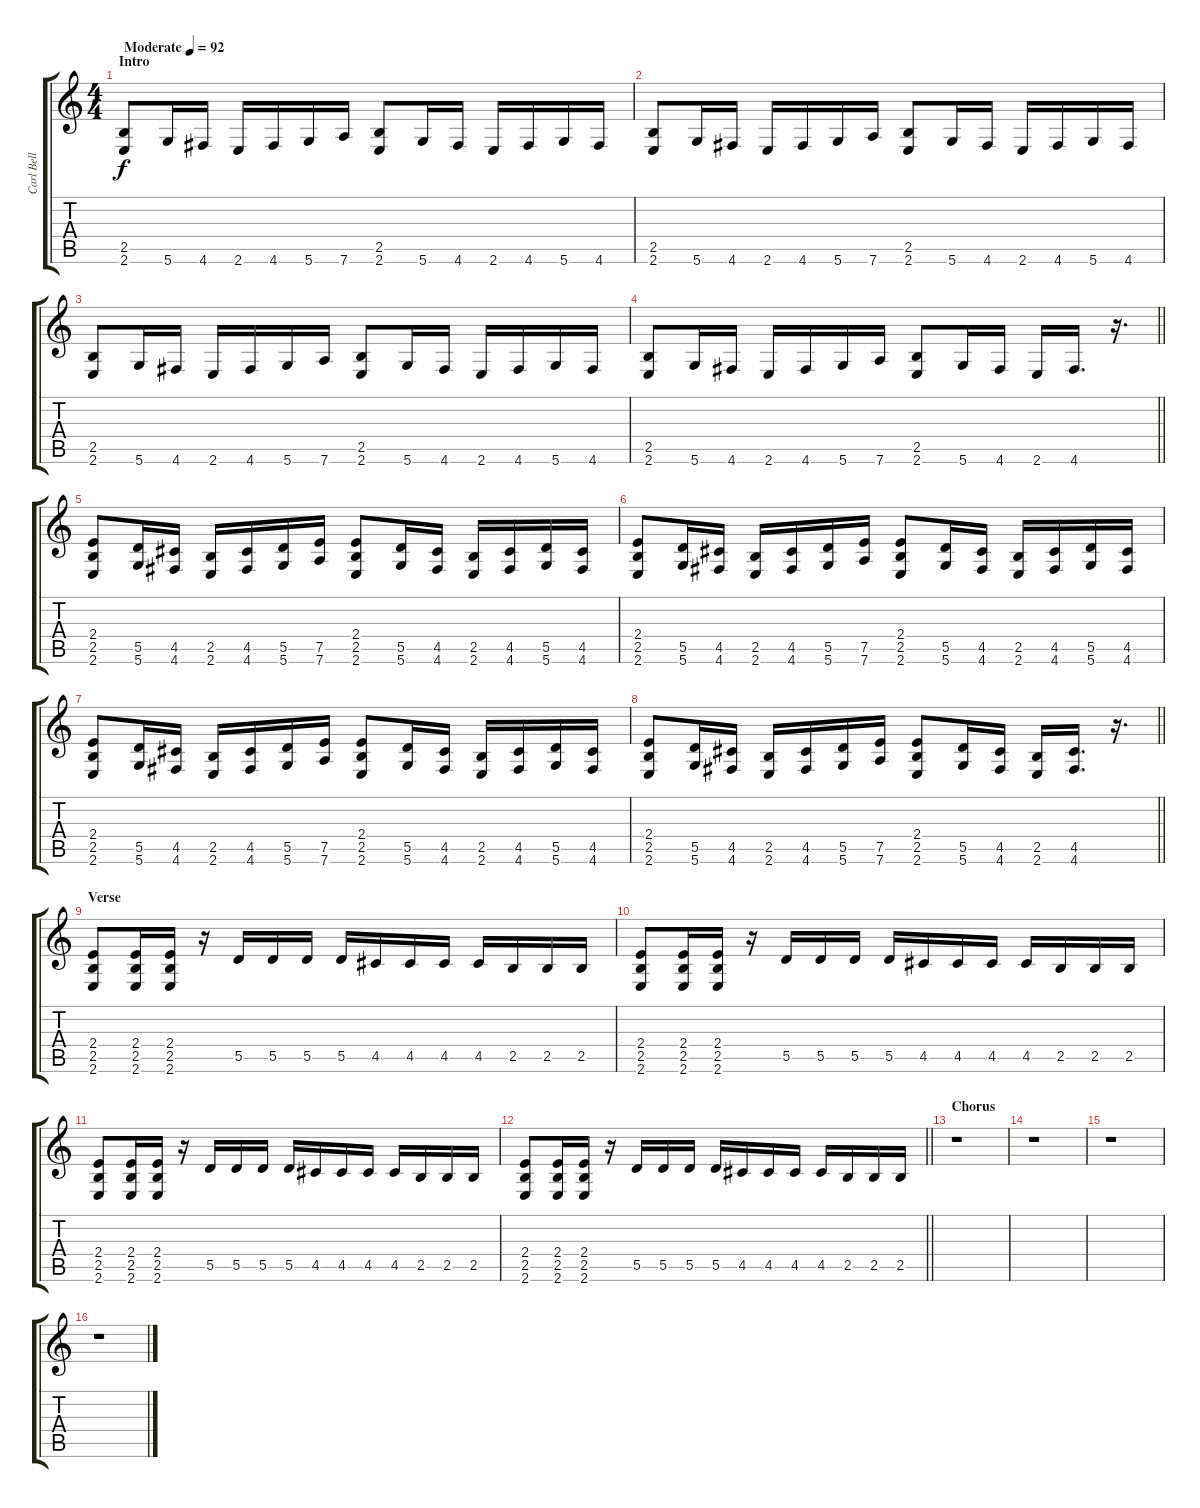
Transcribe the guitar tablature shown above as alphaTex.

\track ("Carl Bell (Lead Guitar)" "Carl Bell ") {instrument distortionguitar}
\staff {score tabs}
\tuning (E4 B3 G3 D3 A2 D2) {hide}
\ts (4 4)
\section ("" "Intro")
\tempo (92 "Moderate")
\clef g2
\ks c
(2.5 2.6).8{dy f volume 6 instrument distortionguitar} 5.6.16 4.6.16 2.6.16 4.6.16 5.6.16 7.6.16 (2.5 2.6).8 5.6.16 4.6.16 2.6.16 4.6.16 5.6.16 4.6.16 |
(2.5 2.6).8 5.6.16 4.6.16 2.6.16 4.6.16 5.6.16 7.6.16 (2.5 2.6).8 5.6.16 4.6.16 2.6.16 4.6.16 5.6.16 4.6.16 |
(2.5 2.6).8{volume 10 instrument overdrivenguitar} 5.6.16 4.6.16 2.6.16 4.6.16 5.6.16 7.6.16 (2.5 2.6).8 5.6.16 4.6.16 2.6.16 4.6.16 5.6.16 4.6.16 |
\barLineRight lightlight
(2.5 2.6).8 5.6.16 4.6.16 2.6.16 4.6.16 5.6.16 7.6.16 (2.5 2.6).8 5.6.16 4.6.16 2.6.16 4.6.16{d} r.16{d} |
(2.4 2.5 2.6).8{volume 8} (5.5 5.6).16 (4.5 4.6).16 (2.5 2.6).16 (4.5 4.6).16 (5.5 5.6).16 (7.5 7.6).16 (2.4 2.5 2.6).8 (5.5 5.6).16 (4.5 4.6).16 (2.5 2.6).16 (4.5 4.6).16 (5.5 5.6).16 (4.5 4.6).16 |
(2.4 2.5 2.6).8 (5.5 5.6).16 (4.5 4.6).16 (2.5 2.6).16 (4.5 4.6).16 (5.5 5.6).16 (7.5 7.6).16 (2.4 2.5 2.6).8 (5.5 5.6).16 (4.5 4.6).16 (2.5 2.6).16 (4.5 4.6).16 (5.5 5.6).16 (4.5 4.6).16 |
(2.4 2.5 2.6).8 (5.5 5.6).16 (4.5 4.6).16 (2.5 2.6).16 (4.5 4.6).16 (5.5 5.6).16 (7.5 7.6).16 (2.4 2.5 2.6).8 (5.5 5.6).16 (4.5 4.6).16 (2.5 2.6).16 (4.5 4.6).16 (5.5 5.6).16 (4.5 4.6).16 |
\barLineRight lightlight
(2.4 2.5 2.6).8 (5.5 5.6).16 (4.5 4.6).16 (2.5 2.6).16 (4.5 4.6).16 (5.5 5.6).16 (7.5 7.6).16 (2.4 2.5 2.6).8 (5.5 5.6).16 (4.5 4.6).16 (2.5 2.6).16 (4.5 4.6).16{d} r.16{d} |
\section ("" "Verse")
(2.4 2.5 2.6).8{volume 10} (2.4 2.5 2.6).16 (2.4 2.5 2.6).16 r.16{balance 16} 5.5.16{balance 0} 5.5.16 5.5.16 5.5.16 4.5.16 4.5.16 4.5.16 4.5.16 2.5.16 2.5.16 2.5.16 |
(2.4 2.5 2.6).8{balance 8} (2.4 2.5 2.6).16 (2.4 2.5 2.6).16 r.16{balance 16} 5.5.16{balance 0} 5.5.16 5.5.16 5.5.16 4.5.16 4.5.16 4.5.16 4.5.16 2.5.16 2.5.16 2.5.16 |
(2.4 2.5 2.6).8{balance 8} (2.4 2.5 2.6).16 (2.4 2.5 2.6).16 r.16{balance 16} 5.5.16{balance 0} 5.5.16 5.5.16 5.5.16 4.5.16 4.5.16 4.5.16 4.5.16 2.5.16 2.5.16 2.5.16 |
\barLineRight lightlight
(2.4 2.5 2.6).8{balance 8} (2.4 2.5 2.6).16 (2.4 2.5 2.6).16 r.16{balance 16} 5.5.16{balance 0} 5.5.16 5.5.16 5.5.16 4.5.16 4.5.16 4.5.16 4.5.16 2.5.16 2.5.16 2.5.16 |
\section ("" "Chorus")
r.1 |
r.1 |
r.1 |
r.1
